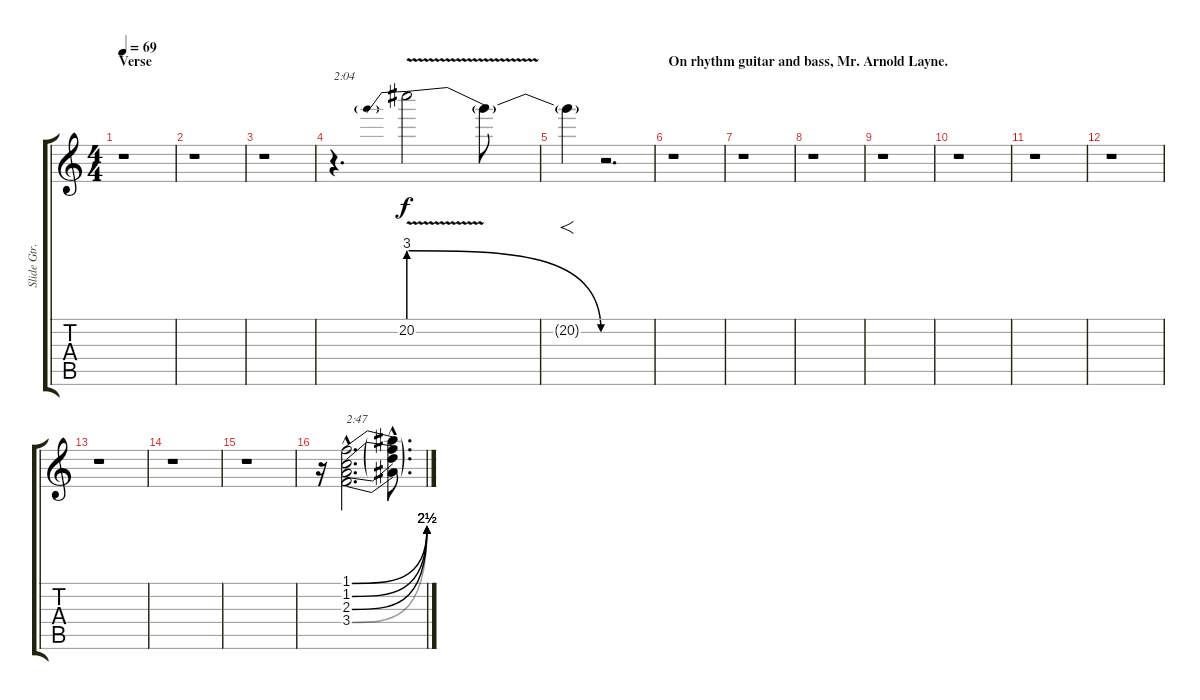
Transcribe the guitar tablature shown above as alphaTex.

\track ("Slide Gtr. 1" "Slide Gtr.") {instrument overdrivenguitar}
\staff {score tabs}
\tuning (E4 B3 G3 D3 A2 E2) {hide}
\ts (4 4)
\section ("" "Verse")
\tempo 69
\clef g2
\ks c
r.1{dy f} |
r.1 |
r.1 |
r.4{d txt "2:04" volume 9} 20.2{be (prebendrelease 0 12 60 0) v}.2{volume 5} 20.2{t}.8 |
20.2{t}.4{f} r.2{d} |
\section ("" "On rhythm guitar and bass, Mr. Arnold Layne.")
r.1 |
r.1 |
r.1 |
r.1 |
r.1 |
r.1 |
r.1 |
r.1 |
r.1 |
r.1{volume 13} |
r.16 (1.1{be (bend 0 0 60 10) hac} 1.2{be (bend 0 0 60 10) hac} 2.3{be (bend 0 0 60 10) hac} 3.4{be (bend 0 0 60 10) hac}).2{d txt "2:47" volume 6} (1.1{hac t} 1.2{hac t} 2.3{hac t} 3.4{hac t}).8{d}
